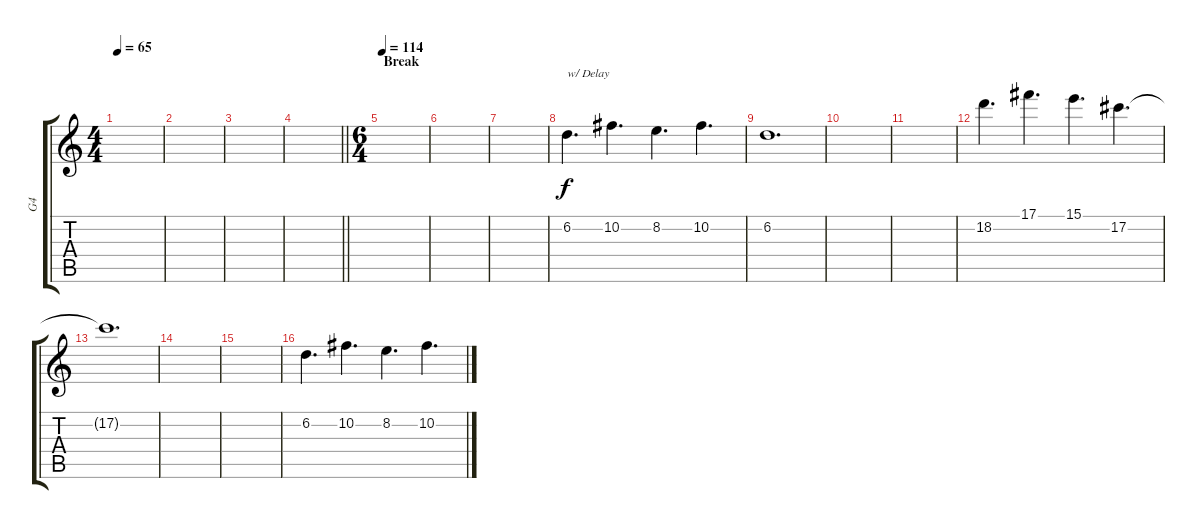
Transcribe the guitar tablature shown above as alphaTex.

\track ("G4" "G4") {instrument overdrivenguitar}
\staff {score tabs}
\tuning (Db4 Ab3 E3 B2 Gb2 B1) {hide}
\ts (4 4)
\tempo 65
\clef g2
\ks c
|
|
|
\barLineRight lightlight
|
\ts (6 4)
\section ("" "Break")
\tempo 114
|
|
|
6.2.4{d txt "w/ Delay"} 10.2.4{d} 8.2.4{d} 10.2.4{d} |
6.2.1{d} |
|
|
18.2.4{d} 17.1.4{d} 15.1.4{d} 17.2.4{d} |
17.2{t}.1{d} |
|
|
6.2.4{d} 10.2.4{d} 8.2.4{d} 10.2.4{d}
